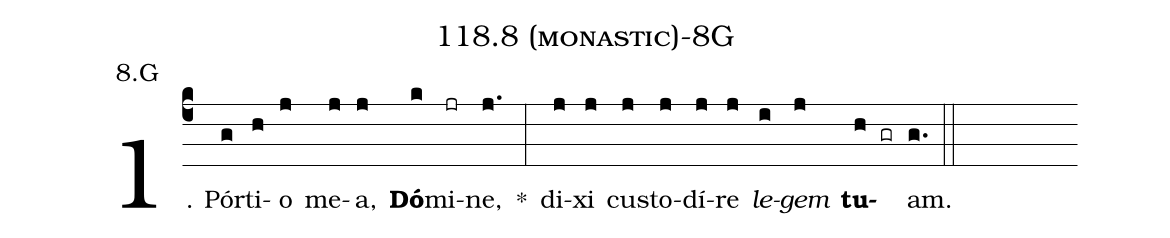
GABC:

name: 118.8 (monastic)-8G;
annotation: 8.G;
%%
(c4)1. Pór(g)ti(h)o(j) me(j)a,(j) <b>Dó</b>(k)mi(jr)ne,(j.) *(:) di(j)xi(j) cus(j)to(j)dí(j)re(j) <i>le</i>(i)<i>gem</i>(j) <b>tu</b>(h gr)am.(g.) (::)
